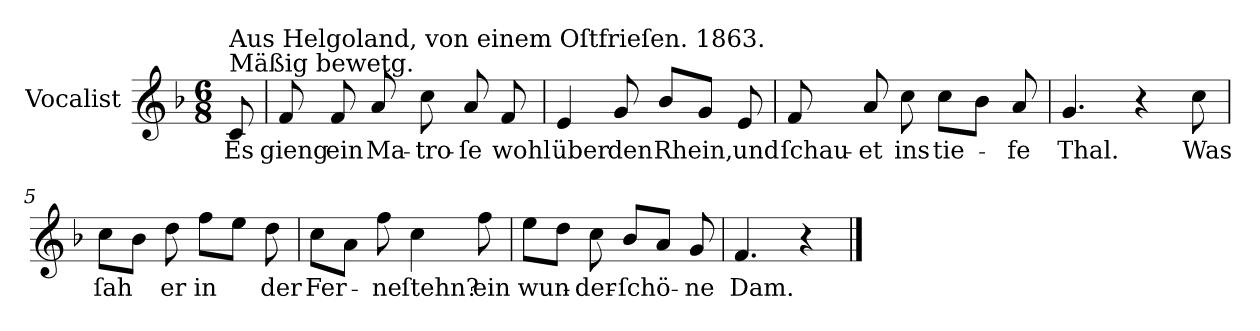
**kern	**text
*part1	*part1
*staff1	*staff1
*I"Vocalist	*
*k[b-]	*
*F:	*
*M6/8	*
=	=
!LO:TX:a:t=Mäßig bewetg.	!
!LO:TX:a:t=Aus Helgoland, von einem Oſtfrieſen. 1863.	!
8c	Es
=1	=1
8f	gieng
8f	ein
8a	Ma-
8cc	-tro-
8a	-ſe
8f	wohl
=2	=2
4e	über
8g	den
8b-L	Rhein,
8gJ	.
8e	und
=3	=3
8f	ſchau-
8a	-et
8cc	ins
8ccL	tie-
8b-J	.
8a	-fe
=4	=4
4.g	Thal.
4r	.
8cc	Was
=5	=5
8ccL	ſah
8b-J	.
8dd	er
8ffL	in
8eeJ	.
8dd	der
=6	=6
8ccL	Fer-
8aJ	.
8ff	-ne
4cc	ſtehn?
8ff	ein
=7	=7
8eeL	wun-
8ddJ	.
8cc	-der-
8b-L	-ſchö-
8aJ	.
8g	-ne
=8	=8
4.f	Dam.
4r	.
==	==
*-	*-
